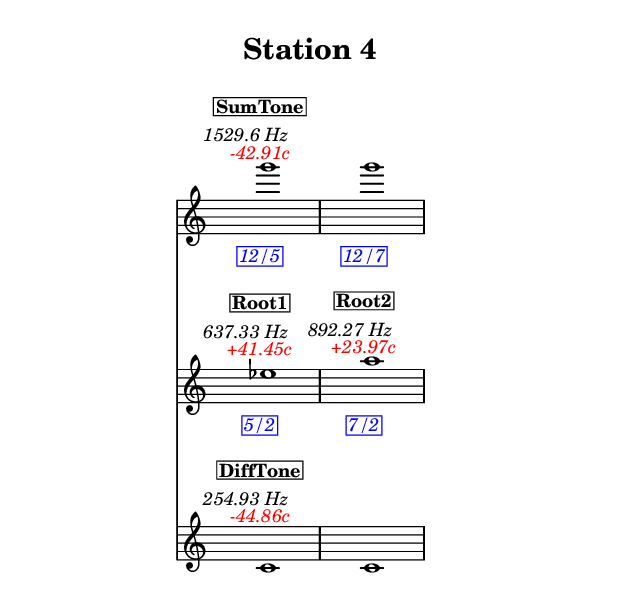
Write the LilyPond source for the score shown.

\version "2.20.0"
\language "english"

#(set-default-paper-size "a6" 'portrait)
#(set-global-staff-size 16)

\header {
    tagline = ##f
    title = \markup {
        \pad-around
            #3
            "Station 4"
        }
}

\layout {
    indent = #25
}

\paper {
    systems-per-page = 1
}

\score {
    \new Score
    <<
        \new Staff
        \with
        {
            \remove Time_signature_engraver
        }
        {
            \clef "treble"
            g'''1
            - \tweak color #red
            ^ \markup {
                \halign
                    #0
                    \italic
                        {
                            -42.91c
                        }
                }
            ^ \markup {
                \halign
                    #1
                    \italic
                        {
                            1529.6
                            Hz
                        }
                }
            ^ \markup {
                \pad-around
                    #1
                    \box
                        \vcenter
                            \halign
                                #0
                                \bold
                                    {
                                        SumTone
                                    }
                }
            - \tweak color #blue
            _ \markup {
                \pad-around
                    #1
                    \box
                        \halign
                            #0
                            \italic
                                {
                                    12/5
                                }
                }
            \override Score.NonMusicalPaperColumn.padding = #5
            \clef "treble"
            g'''1
            - \tweak color #blue
            _ \markup {
                \pad-around
                    #1
                    \box
                        \halign
                            #0
                            \italic
                                {
                                    12/7
                                }
                }
        }
        \new Staff
        \with
        {
            \remove Time_signature_engraver
        }
        {
            \clef "treble"
            ef''1
            - \tweak color #red
            ^ \markup {
                \halign
                    #0
                    \italic
                        {
                            +41.45c
                        }
                }
            ^ \markup {
                \halign
                    #1
                    \italic
                        {
                            637.33
                            Hz
                        }
                }
            ^ \markup {
                \pad-around
                    #1
                    \box
                        \vcenter
                            \halign
                                #0
                                \bold
                                    {
                                        Root1
                                    }
                }
            - \tweak color #blue
            _ \markup {
                \pad-around
                    #1
                    \box
                        \halign
                            #0
                            \italic
                                {
                                    5/2
                                }
                }
            \clef "treble"
            a''1
            - \tweak color #red
            ^ \markup {
                \halign
                    #0
                    \italic
                        {
                            +23.97c
                        }
                }
            ^ \markup {
                \halign
                    #1
                    \italic
                        {
                            892.27
                            Hz
                        }
                }
            ^ \markup {
                \pad-around
                    #1
                    \box
                        \vcenter
                            \halign
                                #0
                                \bold
                                    {
                                        Root2
                                    }
                }
            - \tweak color #blue
            _ \markup {
                \pad-around
                    #1
                    \box
                        \halign
                            #0
                            \italic
                                {
                                    7/2
                                }
                }
        }
        \new Staff
        \with
        {
            \remove Time_signature_engraver
        }
        {
            \clef "treble"
            c'1
            - \tweak color #red
            ^ \markup {
                \halign
                    #0
                    \italic
                        {
                            -44.86c
                        }
                }
            ^ \markup {
                \halign
                    #1
                    \italic
                        {
                            254.93
                            Hz
                        }
                }
            ^ \markup {
                \pad-around
                    #1
                    \box
                        \vcenter
                            \halign
                                #0
                                \bold
                                    {
                                        DiffTone
                                    }
                }
            \clef "treble"
            c'1
        }
    >>
}